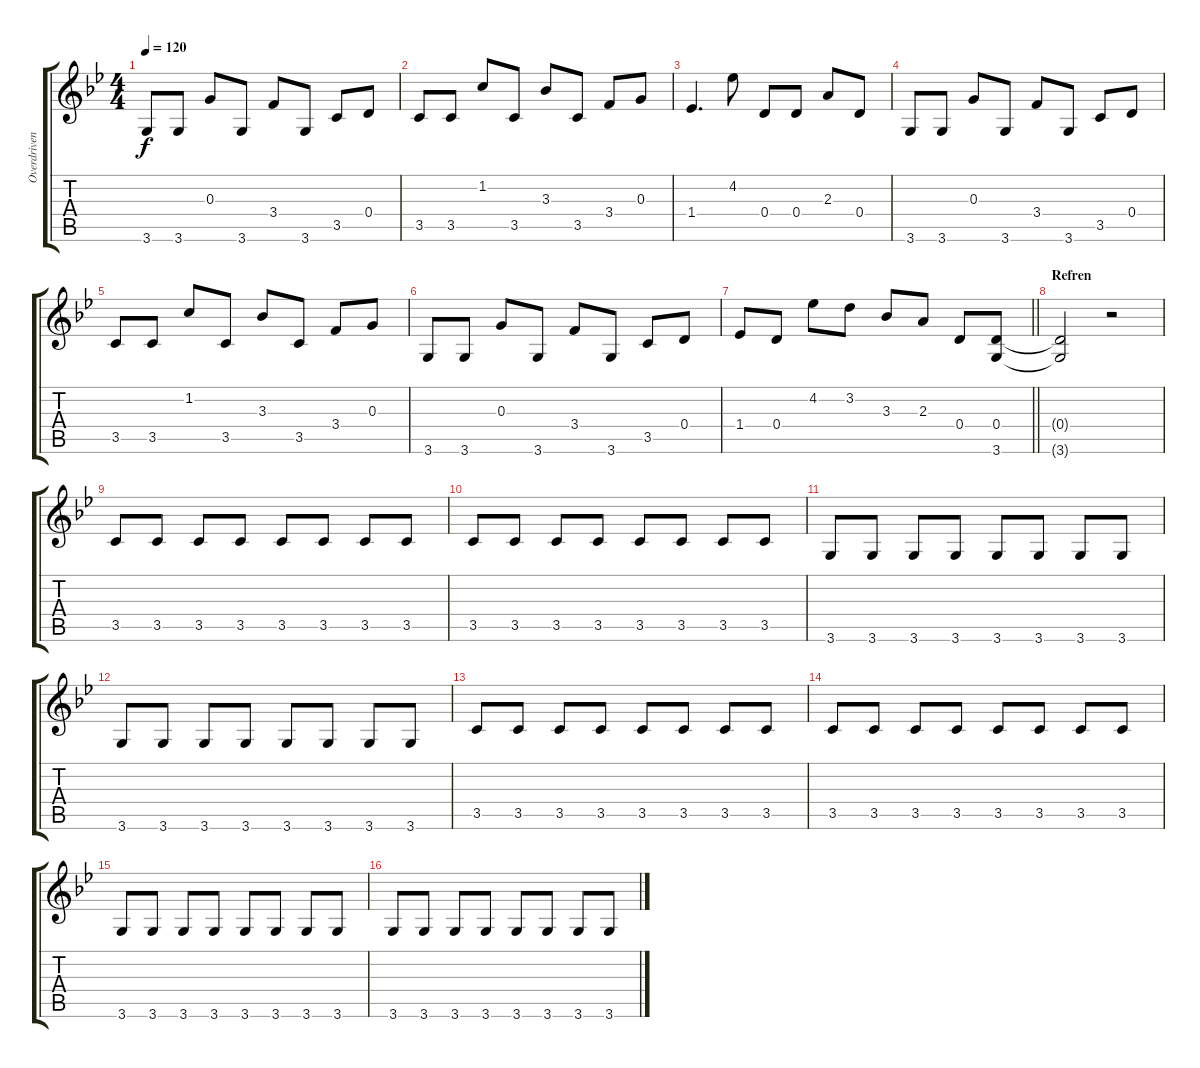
\track ("Overdriven Guitar" "Overdriven") {instrument overdrivenguitar}
\staff {score tabs}
\tuning (E4 B3 G3 D3 A2 E2) {hide}
\ts (4 4)
\tempo 120
\clef g2
\ks bb
3.6.8{dy f} 3.6.8 0.3.8 3.6.8 3.4.8 3.6.8 3.5.8 0.4.8 |
3.5.8 3.5.8 1.2.8 3.5.8 3.3.8 3.5.8 3.4.8 0.3.8 |
1.4.4{d} 4.2.8 0.4.8 0.4.8 2.3.8 0.4.8 |
3.6.8 3.6.8 0.3.8 3.6.8 3.4.8 3.6.8 3.5.8 0.4.8 |
3.5.8 3.5.8 1.2.8 3.5.8 3.3.8 3.5.8 3.4.8 0.3.8 |
3.6.8 3.6.8 0.3.8 3.6.8 3.4.8 3.6.8 3.5.8 0.4.8 |
\barLineRight lightlight
1.4.8 0.4.8 4.2.8 3.2.8 3.3.8 2.3.8 0.4.8 (0.4 3.6).8 |
\section ("" "Refren")
(0.4{t} 3.6{t}).2 r.2 |
3.5.8 3.5.8 3.5.8 3.5.8 3.5.8 3.5.8 3.5.8 3.5.8 |
3.5.8 3.5.8 3.5.8 3.5.8 3.5.8 3.5.8 3.5.8 3.5.8 |
3.6.8 3.6.8 3.6.8 3.6.8 3.6.8 3.6.8 3.6.8 3.6.8 |
3.6.8 3.6.8 3.6.8 3.6.8 3.6.8 3.6.8 3.6.8 3.6.8 |
3.5.8 3.5.8 3.5.8 3.5.8 3.5.8 3.5.8 3.5.8 3.5.8 |
3.5.8 3.5.8 3.5.8 3.5.8 3.5.8 3.5.8 3.5.8 3.5.8 |
3.6.8 3.6.8 3.6.8 3.6.8 3.6.8 3.6.8 3.6.8 3.6.8 |
3.6.8 3.6.8 3.6.8 3.6.8 3.6.8 3.6.8 3.6.8 3.6.8
